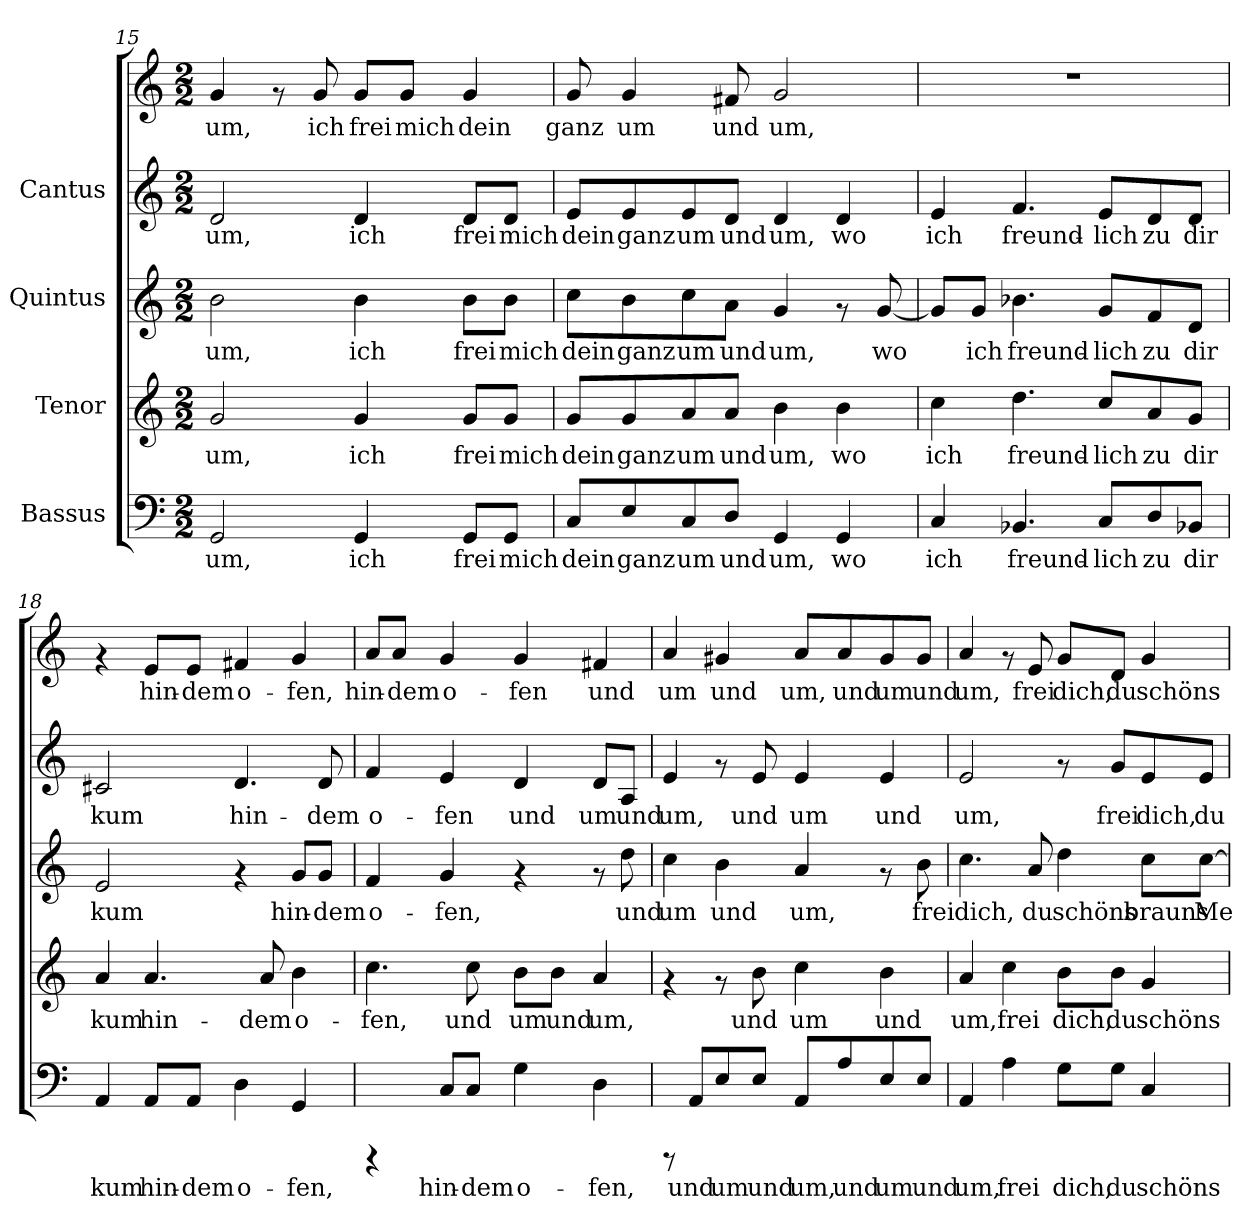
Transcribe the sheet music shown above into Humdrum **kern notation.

**kern	**text	**kern	**text	**kern	**text	**kern	**text	**kern	**text
*part4	*part4	*part3	*part3	*part2	*part2	*part1	*part1	*part1	*part1
*staff5	*staff5	*staff4	*staff4	*staff3	*staff3	*staff2	*staff2	*staff1	*staff1
*I"Bassus	*	*I"Tenor	*	*I"Quintus	*	*I"Cantus	*	*	*
*clefF4	*	*clefG2	*	*clefG2	*	*clefG2	*	*clefG2	*
*M2/2	*	*M2/2	*	*M2/2	*	*M2/2	*	*M2/2	*
=15	=15	=15	=15	=15	=15	=15	=15	=15	=15
!	!LO:LY:b:cj	!	!LO:LY:b:cj	!	!LO:LY:b:cj	!	!LO:LY:b:cj	!	!LO:LY:b:cj
2GG/	um,	2g/	um,	2b\	um,	2d/	um,	4g/	um,
.	.	.	.	.	.	.	.	8rf	.
!	!	!	!	!	!	!	!	!	!LO:LY:b:cj
.	.	.	.	.	.	.	.	8g/	ich
!	!LO:LY:b:cj	!	!LO:LY:b:cj	!	!LO:LY:b:cj	!	!LO:LY:b:cj	!	!LO:LY:b:cj
4GG/	ich	4g/	ich	4b\	ich	4d/	ich	8g/L	frei
!	!	!	!	!	!	!	!	!	!LO:LY:b:cj
.	.	.	.	.	.	.	.	8g/J	mich
!	!LO:LY:b:cj	!	!LO:LY:b:cj	!	!LO:LY:b:cj	!	!LO:LY:b:cj	!	!LO:LY:b:cj
8GG/L	frei	8g/L	frei	8b\L	frei	8d/L	frei	4g/	dein
!	!LO:LY:b:cj	!	!LO:LY:b:cj	!	!LO:LY:b:cj	!	!LO:LY:b:cj	!	!
8GG/J	mich	8g/J	mich	8b\J	mich	8d/J	mich	.	.
=16	=16	=16	=16	=16	=16	=16	=16	=16	=16
!	!LO:LY:b:cj	!	!LO:LY:b:cj	!	!LO:LY:b:cj	!	!LO:LY:b:cj	!	!LO:LY:b:cj
8C/L	dein	8g/L	dein	8cc\L	dein	8e/L	dein	8g/	ganz
!	!LO:LY:b:cj	!	!LO:LY:b:cj	!	!LO:LY:b:cj	!	!LO:LY:b:cj	!	!LO:LY:b:cj
8E/	ganz	8g/	ganz	8b\	ganz	8e/	ganz	4g/	um
!	!LO:LY:b:cj	!	!LO:LY:b:cj	!	!LO:LY:b:cj	!	!LO:LY:b:cj	!	!
8C/	um	8a/	um	8cc\	um	8e/	um	.	.
!	!LO:LY:b:cj	!	!LO:LY:b:cj	!	!LO:LY:b:cj	!	!LO:LY:b:cj	!	!LO:LY:b:cj
8D/J	und	8a/J	und	8a\J	und	8d/J	und	8f#X/	und
!	!LO:LY:b:cj	!	!LO:LY:b:cj	!	!LO:LY:b:cj	!	!LO:LY:b:cj	!	!LO:LY:b:cj
4GG/	um,	4b\	um,	4g/	um,	4d/	um,	2g/	um,
!	!LO:LY:b:cj	!	!LO:LY:b:cj	!	!	!	!LO:LY:b:cj	!	!
4GG/	wo	4b\	wo	8rf	.	4d/	wo	.	.
!	!	!	!	!	!LO:LY:b:cj	!	!	!	!
.	.	.	.	[<8g/	wo	.	.	.	.
!!LO:PB:g=z
=17	=17	=17	=17	=17	=17	=17	=17	=17	=17
!	!LO:LY:b:cj	!	!LO:LY:b:cj	!	!LO:LY:b:cj	!	!LO:LY:b:cj	!	!
4C/	ich	4cc\	ich	8g/L]	.	4e/	ich	1r	.
!	!	!	!	!	!LO:LY:b:cj	!	!	!	!
.	.	.	.	8g/J	ich	.	.	.	.
!	!LO:LY:b:cj	!	!LO:LY:b:cj	!	!LO:LY:b:cj	!	!LO:LY:b:cj	!	!
4.BB-X/	freund-	4.dd\	freund-	4.b-X\	freund-	4.f/	freund-	.	.
!	!LO:LY:b:cj	!	!LO:LY:b:cj	!	!LO:LY:b:cj	!	!LO:LY:b:cj	!	!
8C/L	-lich	8cc/L	-lich	8g/L	-lich	8e/L	-lich	.	.
!	!LO:LY:b:cj	!	!LO:LY:b:cj	!	!LO:LY:b:cj	!	!LO:LY:b:cj	!	!
8D/	zu	8a/	zu	8f/	zu	8d/	zu	.	.
!	!LO:LY:b:cj	!	!LO:LY:b:cj	!	!LO:LY:b:cj	!	!LO:LY:b:cj	!	!
8BB-X/J	dir	8g/J	dir	8d/J	dir	8d/J	dir	.	.
=18	=18	=18	=18	=18	=18	=18	=18	=18	=18
!	!LO:LY:b:cj	!	!LO:LY:b:cj	!	!LO:LY:b:cj	!	!LO:LY:b:cj	!	!
4AA/	kum	4a/	kum	2e/	kum	2c#X/	kum	4rf	.
!	!LO:LY:b:cj	!	!LO:LY:b:cj	!	!	!	!	!	!LO:LY:b:cj
8AA/L	hin-	4.a/	hin-	.	.	.	.	8e/L	hin-
!	!LO:LY:b:cj	!	!	!	!	!	!	!	!LO:LY:b:cj
8AA/J	-dem	.	.	.	.	.	.	8e/J	-dem
!	!LO:LY:b:cj	!	!	!	!	!	!LO:LY:b:cj	!	!LO:LY:b:cj
4D\	o-	.	.	4rf	.	4.d/	hin-	4f#X/	o-
!	!	!	!LO:LY:b:cj	!	!	!	!	!	!
.	.	8a/	-dem	.	.	.	.	.	.
!	!LO:LY:b:cj	!	!LO:LY:b:cj	!	!LO:LY:b:cj	!	!	!	!LO:LY:b:cj
4GG/	-fen,	4b\	o-	8g/L	hin-	.	.	4g/	-fen,
!	!	!	!	!	!LO:LY:b:cj	!	!LO:LY:b:cj	!	!
.	.	.	.	8g/J	-dem	8d/	-dem	.	.
=19	=19	=19	=19	=19	=19	=19	=19	=19	=19
!	!	!	!LO:LY:b:cj	!	!LO:LY:b:cj	!	!LO:LY:b:cj	!	!LO:LY:b:cj
4rCCC	.	4.cc\	-fen,	4f/	o-	4f/	o-	8a/L	hin-
!	!	!	!	!	!	!	!	!	!LO:LY:b:cj
.	.	.	.	.	.	.	.	8a/J	-dem
!	!LO:LY:b:cj	!	!	!	!LO:LY:b:cj	!	!LO:LY:b:cj	!	!LO:LY:b:cj
8C/L	hin-	.	.	4g/	-fen,	4e/	-fen	4g/	o-
!	!LO:LY:b:cj	!	!LO:LY:b:cj	!	!	!	!	!	!
8C/J	-dem	8cc\	und	.	.	.	.	.	.
!	!LO:LY:b:cj	!	!LO:LY:b:cj	!	!	!	!LO:LY:b:cj	!	!LO:LY:b:cj
4G\	o-	8b\L	um	4rf	.	4d/	und	4g/	-fen
!	!	!	!LO:LY:b:cj	!	!	!	!	!	!
.	.	8b\J	und	.	.	.	.	.	.
!	!LO:LY:b:cj	!	!LO:LY:b:cj	!	!	!	!LO:LY:b:cj	!	!LO:LY:b:cj
4D\	-fen,	4a/	um,	8rf	.	8d/L	um	4f#X/	und
!	!	!	!	!	!LO:LY:b:cj	!	!LO:LY:b:cj	!	!
.	.	.	.	8dd\	und	8A/J	und	.	.
!!LO:LB:g=z
=20	=20	=20	=20	=20	=20	=20	=20	=20	=20
!	!	!	!	!	!LO:LY:b:cj	!	!LO:LY:b:cj	!	!LO:LY:b:cj
8rCCC	.	4rf	.	4cc\	um	4e/	um,	4a/	um
!	!LO:LY:b:cj	!	!	!	!	!	!	!	!
8AA/L	und	.	.	.	.	.	.	.	.
!	!LO:LY:b:cj	!	!	!	!LO:LY:b:cj	!	!	!	!LO:LY:b:cj
8E/	um	8rf	.	4b\	und	8rf	.	4g#X/	und
!	!LO:LY:b:cj	!	!LO:LY:b:cj	!	!	!	!LO:LY:b:cj	!	!
8E/J	und	8b\	und	.	.	8e/	und	.	.
!	!LO:LY:b:cj	!	!LO:LY:b:cj	!	!LO:LY:b:cj	!	!LO:LY:b:cj	!	!LO:LY:b:cj
8AA/L	um,	4cc\	um	4a/	um,	4e/	um	8a/L	um,
!	!LO:LY:b:cj	!	!	!	!	!	!	!	!LO:LY:b:cj
8A/	und	.	.	.	.	.	.	8a/	und
!	!LO:LY:b:cj	!	!LO:LY:b:cj	!	!	!	!LO:LY:b:cj	!	!LO:LY:b:cj
8E/	um	4b\	und	8rf	.	4e/	und	8g#/	um
!	!LO:LY:b:cj	!	!	!	!LO:LY:b:cj	!	!	!	!LO:LY:b:cj
8E/J	und	.	.	8b\	frei	.	.	8g#/J	und
=21	=21	=21	=21	=21	=21	=21	=21	=21	=21
!	!LO:LY:b:cj	!	!LO:LY:b:cj	!	!LO:LY:b:cj	!	!LO:LY:b:cj	!	!LO:LY:b:cj
4AA/	um,	4a/	um,	4.cc\	dich,	2e/	um,	4a/	um,
!	!LO:LY:b:cj	!	!LO:LY:b:cj	!	!	!	!	!	!
4A\	frei	4cc\	frei	.	.	.	.	8rf	.
!	!	!	!	!	!LO:LY:b:cj	!	!	!	!LO:LY:b:cj
.	.	.	.	8a/	du	.	.	8e/	frei
!	!LO:LY:b:cj	!	!LO:LY:b:cj	!	!LO:LY:b:cj	!	!	!	!LO:LY:b:cj
8G\L	dich,	8b\L	dich,	4dd\	schöns	8rf	.	8g/L	dich,
!	!LO:LY:b:cj	!	!LO:LY:b:cj	!	!	!	!LO:LY:b:cj	!	!LO:LY:b:cj
8G\J	du	8b\J	du	.	.	8g/L	frei	8d/J	du
!	!LO:LY:b:cj	!	!LO:LY:b:cj	!	!LO:LY:b:cj	!	!LO:LY:b:cj	!	!LO:LY:b:cj
4C/	schöns	4g/	schöns	8cc\L	brauns	8e/	dich,	4g/	schöns
!	!	!	!	!	!LO:LY:b:cj	!	!LO:LY:b:cj	!	!
.	.	.	.	[>8cc\J	Me-	8e/J	du	.	.
=	=	=	=	=	=	=	=	=	=
*-	*-	*-	*-	*-	*-	*-	*-	*-	*-
